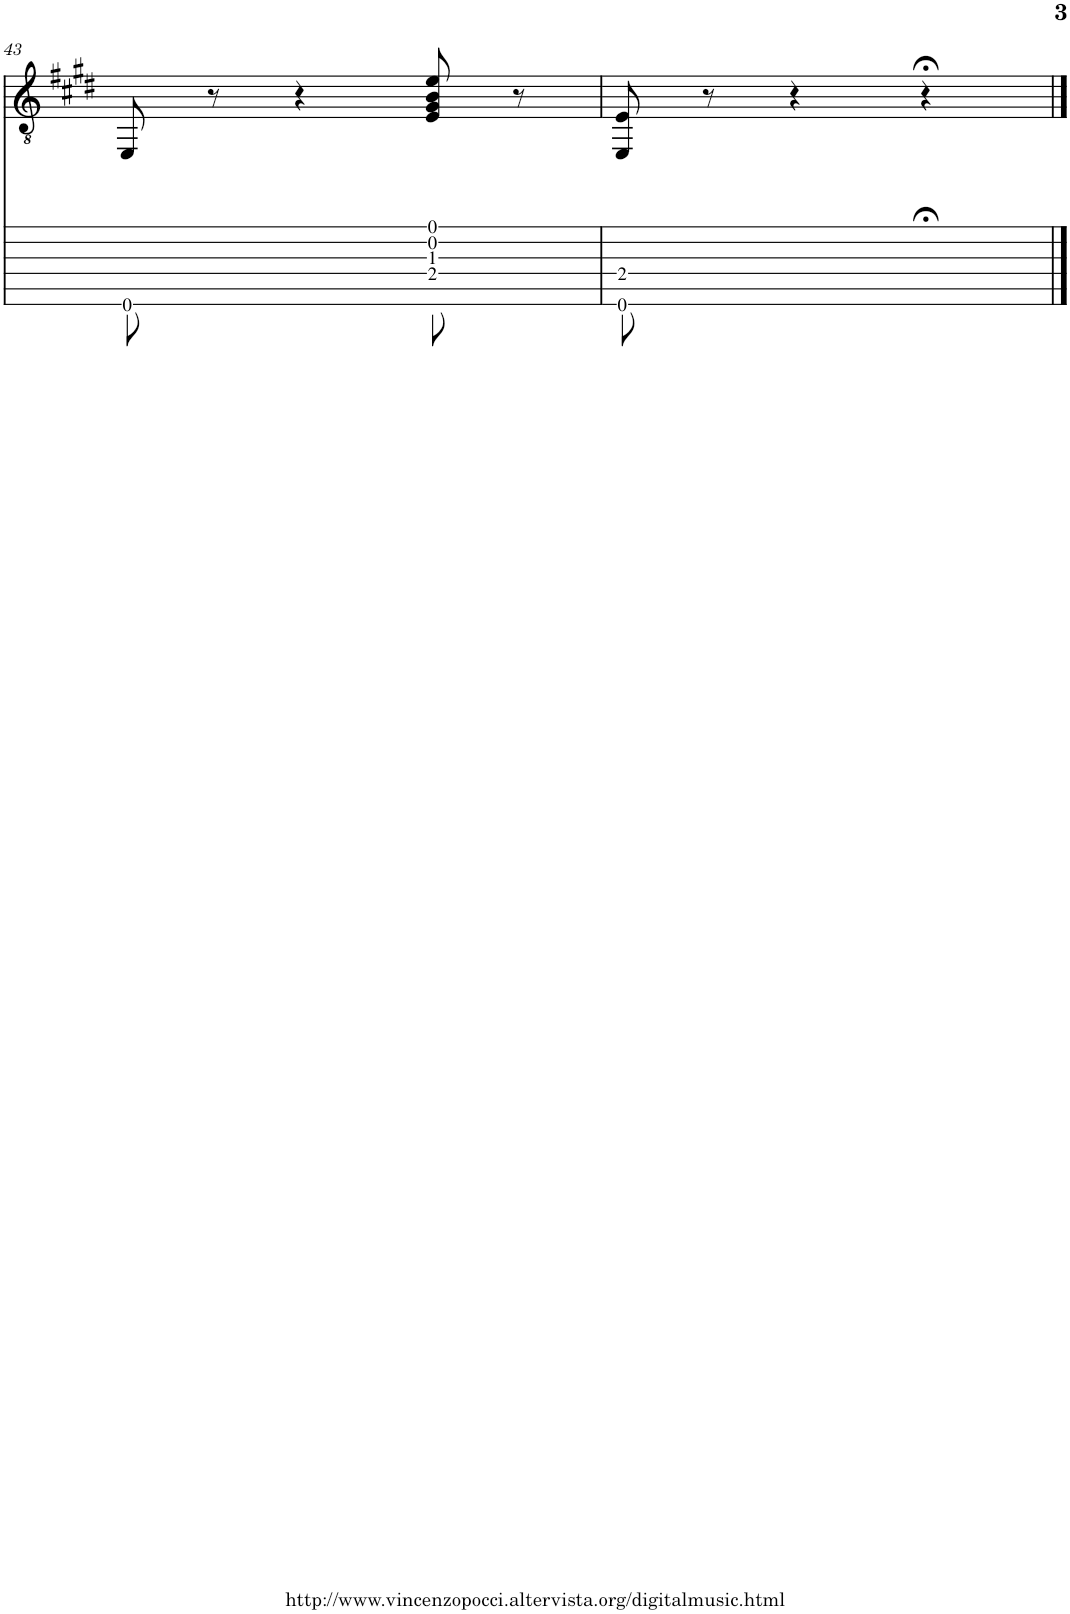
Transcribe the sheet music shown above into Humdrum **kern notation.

**kern	**kern
*part2	*part1
*staff2	*staff1
*I"Chitarra classica (Intavolatura)	*I"Classical Guitar
!!LO:PB:g=z
*	*clefGv2
*k[f#c#g#d#]	*k[f#c#g#d#]
*M3/4	*M3/4
=43	=43
8EE\	8EE/
8r	8r
4r	4r
8E\ 8G#\ 8B\ 8e\	8E/ 8G#/ 8B/ 8e/
8r	8r
=44	=44
8EE\ 8E\	8EE/ 8E/
8r	8r
4r	4r
4r;<	4r;<
==	==
*-	*-
